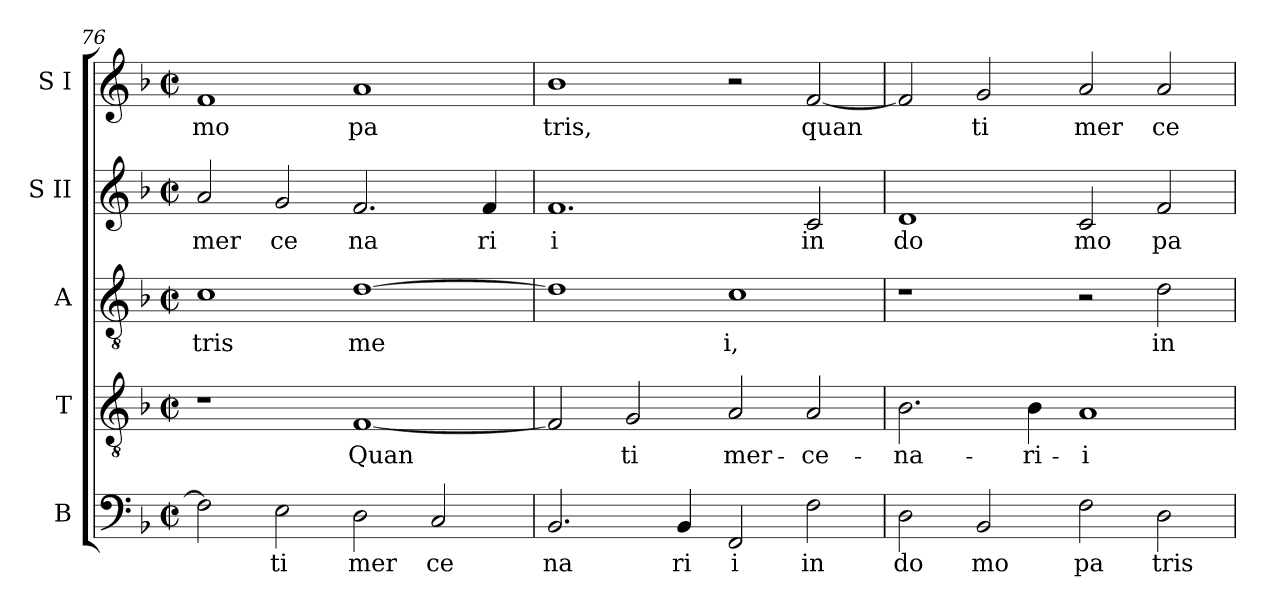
**kern	**text	**kern	**text	**kern	**text	**kern	**text	**kern	**text
*part5	*part5	*part4	*part4	*part3	*part3	*part2	*part2	*part1	*part1
*staff5	*staff5	*staff4	*staff4	*staff3	*staff3	*staff2	*staff2	*staff1	*staff1
*I"B	*	*I"T	*	*I"A	*	*I"S II	*	*I"S I	*
*clefF4	*	*clefGv2	*	*clefGv2	*	*clefG2	*	*clefG2	*
*k[b-]	*	*k[b-]	*	*k[b-]	*	*k[b-]	*	*k[b-]	*
*F:	*	*F:	*	*F:	*	*F:	*	*F:	*
*M2/2	*	*M2/2	*	*M2/2	*	*M2/2	*	*M2/2	*
*met(c|)	*	*met(c|)	*	*met(c|)	*	*met(c|)	*	*met(c|)	*
=76	=76	=76	=76	=76	=76	=76	=76	=76	=76
!	!LO:LY:b:cj	!	!	!	!LO:LY:b:cj	!	!LO:LY:b:cj	!	!LO:LY:b:cj
2F\]	.	1r	.	1c	-tris	2a/	mer	1f	mo
!	!LO:LY:b:cj	!	!	!	!	!	!LO:LY:b:cj	!	!
2E\	ti	.	.	.	.	2g/	ce	.	.
!	!LO:LY:b:cj	!	!LO:LY:b:cj	!	!LO:LY:b:cj	!	!LO:LY:b:cj	!	!LO:LY:b:cj
2D\	mer	[<1F	Quan-	[>1d	me-	2.f/	na	1a	pa
!	!LO:LY:b:cj	!	!	!	!	!	!	!	!
2C/	ce	.	.	.	.	.	.	.	.
!	!	!	!	!	!	!	!LO:LY:b:cj	!	!
.	.	.	.	.	.	4f/	ri	.	.
=77	=77	=77	=77	=77	=77	=77	=77	=77	=77
!	!LO:LY:b:cj	!	!LO:LY:b:cj	!	!LO:LY:b:cj	!	!LO:LY:b:cj	!	!LO:LY:b:cj
2.BB-/	na	2F/]	--	1d]	--	1.f	i	1b-	tris,
!	!	!	!LO:LY:b:cj	!	!	!	!	!	!
.	.	2G/	-ti	.	.	.	.	.	.
!	!LO:LY:b:cj	!	!	!	!	!	!	!	!
4BB-/	ri	.	.	.	.	.	.	.	.
!	!LO:LY:b:cj	!	!LO:LY:b:cj	!	!LO:LY:b:cj	!	!	!	!
2FF/	i	2A/	mer-	1c	-i,	.	.	2r	.
!	!LO:LY:b:cj	!	!LO:LY:b:cj	!	!	!	!LO:LY:b:cj	!	!LO:LY:b:cj
2F\	in	2A/	-ce-	.	.	2c/	in	[<2f/	quan
=78	=78	=78	=78	=78	=78	=78	=78	=78	=78
!	!LO:LY:b:cj	!	!LO:LY:b:cj	!	!	!	!LO:LY:b:cj	!	!LO:LY:b:cj
2D\	do	2.B-\	-na-	1r	.	1d	do	2f/]	.
!	!LO:LY:b:cj	!	!	!	!	!	!	!	!LO:LY:b:cj
2BB-/	mo	.	.	.	.	.	.	2g/	ti
!	!	!	!LO:LY:b:cj	!	!	!	!	!	!
.	.	4B-\	-ri-	.	.	.	.	.	.
!	!LO:LY:b:cj	!	!LO:LY:b:cj	!	!	!	!LO:LY:b:cj	!	!LO:LY:b:cj
2F\	pa	1A	-i	2r	.	2c/	mo	2a/	mer
!	!LO:LY:b:cj	!	!	!	!LO:LY:b:cj	!	!LO:LY:b:cj	!	!LO:LY:b:cj
2D\	tris	.	.	2d\	in	2f/	pa	2a/	ce
=	=	=	=	=	=	=	=	=	=
*-	*-	*-	*-	*-	*-	*-	*-	*-	*-
